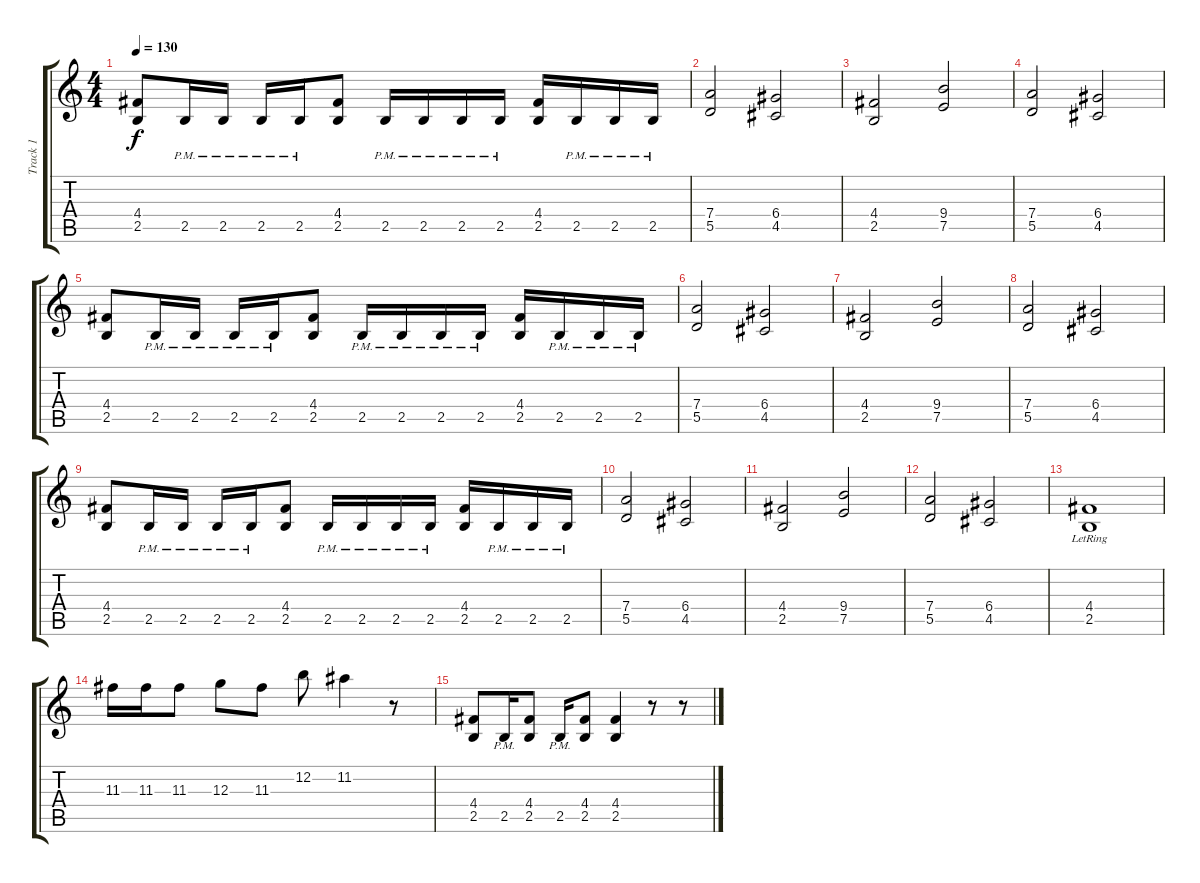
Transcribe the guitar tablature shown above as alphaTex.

\track ("Track 1" "Track 1") {instrument distortionguitar}
\staff {score tabs}
\tuning (E4 B3 G3 D3 A2 E2) {hide}
\ts (4 4)
\tempo 130
\clef g2
\ks c
(4.4 2.5).8{dy f} 2.5{pm}.16 2.5{pm}.16 2.5{pm}.16 2.5{pm}.16 (4.4 2.5).8 2.5{pm}.16 2.5{pm}.16 2.5{pm}.16 2.5{pm}.16 (4.4 2.5).16 2.5{pm}.16 2.5{pm}.16 2.5{pm}.16 |
(7.4 5.5).2 (6.4 4.5).2 |
(4.4 2.5).2 (9.4 7.5).2 |
(7.4 5.5).2 (6.4 4.5).2 |
(4.4 2.5).8 2.5{pm}.16 2.5{pm}.16 2.5{pm}.16 2.5{pm}.16 (4.4 2.5).8 2.5{pm}.16 2.5{pm}.16 2.5{pm}.16 2.5{pm}.16 (4.4 2.5).16 2.5{pm}.16 2.5{pm}.16 2.5{pm}.16 |
(7.4 5.5).2 (6.4 4.5).2 |
(4.4 2.5).2 (9.4 7.5).2 |
(7.4 5.5).2 (6.4 4.5).2 |
(4.4 2.5).8 2.5{pm}.16 2.5{pm}.16 2.5{pm}.16 2.5{pm}.16 (4.4 2.5).8 2.5{pm}.16 2.5{pm}.16 2.5{pm}.16 2.5{pm}.16 (4.4 2.5).16 2.5{pm}.16 2.5{pm}.16 2.5{pm}.16 |
(7.4 5.5).2 (6.4 4.5).2 |
(4.4 2.5).2 (9.4 7.5).2 |
(7.4 5.5).2 (6.4 4.5).2 |
(4.4{lr} 2.5).1 |
11.3.16 11.3.16 11.3.8 12.3.8 11.3.8 12.2.8 11.2.4 r.8 |
(4.4 2.5).8 2.5{pm}.16 (4.4 2.5).8 2.5{pm}.16 (4.4 2.5).8 (4.4 2.5).4 r.8 r.8
